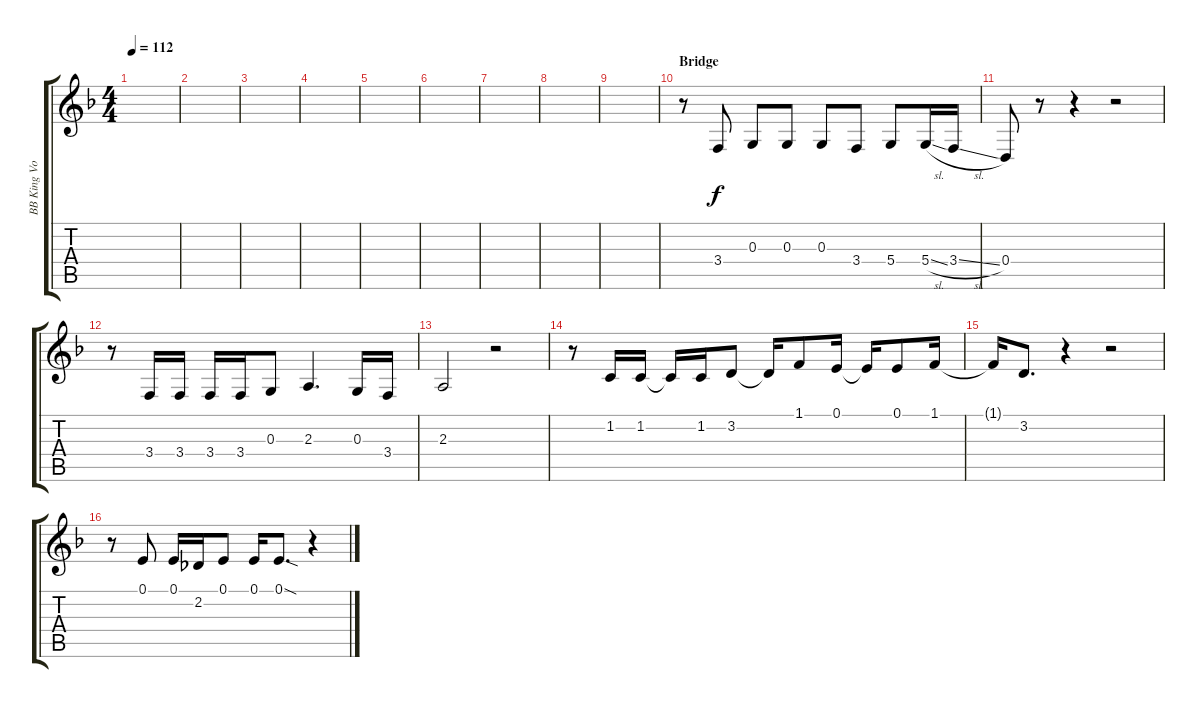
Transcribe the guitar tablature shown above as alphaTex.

\track ("BB King Vocals" "BB King Vo") {instrument bassoon}
\staff {score tabs}
\tuning (E4 B3 G3 D3 A2 E2) {hide}
\ts (4 4)
\tempo 112
\clef g2
\ks f
|
|
|
|
|
|
|
|
|
\section ("" "Bridge")
r.8 3.4.8 0.3.8 0.3.8 0.3.8 3.4.8 5.4.8 5.4{sl}.16 3.4{sl}.16 |
0.4.8 r.8 r.4 r.2 |
r.8 3.4.16 3.4.16 3.4.16 3.4.16 0.3.8 2.3.4{d} 0.3.16 3.4.16 |
2.3.2 r.2 |
r.8 1.2.16 1.2.16 1.2{t}.16 1.2.16 3.2.8 3.2{t}.16 1.1.8 0.1.16 0.1{t}.16 0.1.8 1.1.16 |
1.1{t}.16 3.2.8{d} r.4 r.2 |
r.8 0.1.8 0.1.16 2.2.16 0.1.8 0.1.16 0.1{sod}.8{d} r.4
